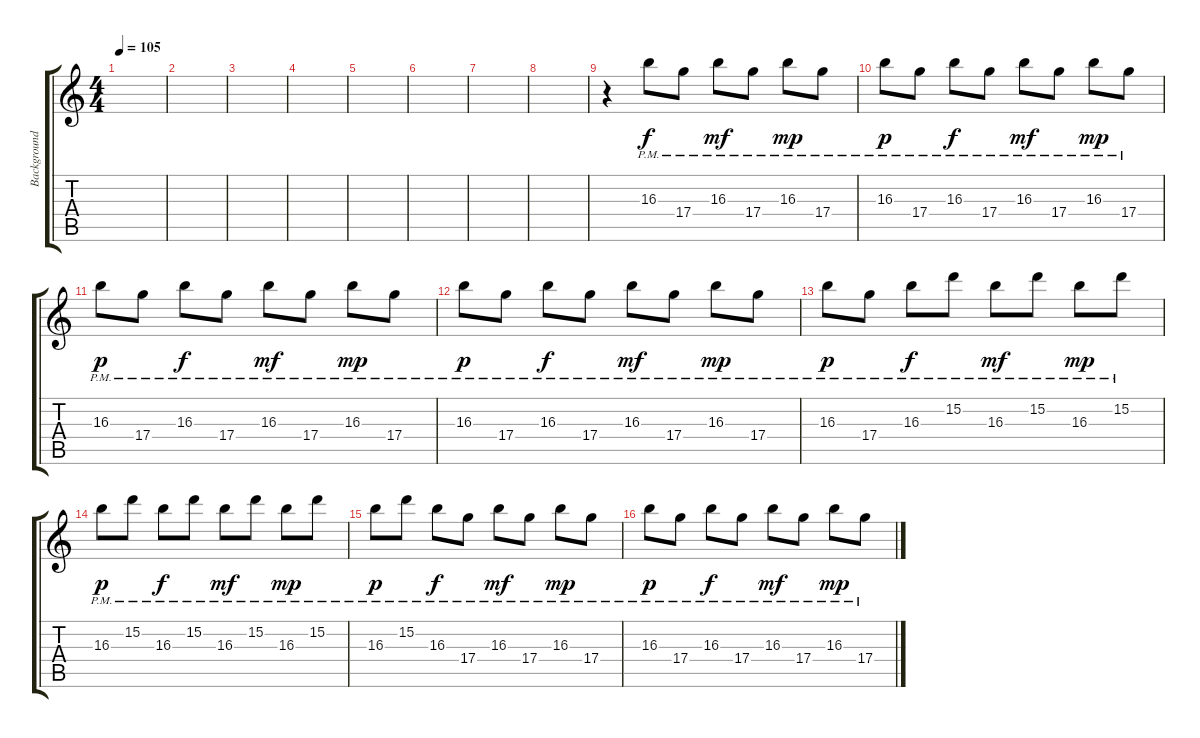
\track ("Background" "Background") {instrument acousticguitarsteel}
\staff {score tabs}
\tuning (E4 B3 G3 D3 A2 E2) {hide}
\ts (4 4)
\tempo 105
\clef g2
\ks c
|
|
|
|
|
|
|
|
r.4 16.3{pm}.8{dy f} 17.4{pm}.8 16.3{pm}.8{dy mf} 17.4{pm}.8 16.3{pm}.8{dy mp} 17.4{pm}.8 |
16.3{pm}.8{dy p} 17.4{pm}.8 16.3{pm}.8{dy f} 17.4{pm}.8 16.3{pm}.8{dy mf} 17.4{pm}.8 16.3{pm}.8{dy mp} 17.4{pm}.8 |
16.3{pm}.8{dy p} 17.4{pm}.8 16.3{pm}.8{dy f} 17.4{pm}.8 16.3{pm}.8{dy mf} 17.4{pm}.8 16.3{pm}.8{dy mp} 17.4{pm}.8 |
16.3{pm}.8{dy p} 17.4{pm}.8 16.3{pm}.8{dy f} 17.4{pm}.8 16.3{pm}.8{dy mf} 17.4{pm}.8 16.3{pm}.8{dy mp} 17.4{pm}.8 |
16.3{pm}.8{dy p} 17.4{pm}.8 16.3{pm}.8{dy f} 15.2{pm}.8 16.3{pm}.8{dy mf} 15.2{pm}.8 16.3{pm}.8{dy mp} 15.2{pm}.8 |
16.3{pm}.8{dy p} 15.2{pm}.8 16.3{pm}.8{dy f} 15.2{pm}.8 16.3{pm}.8{dy mf} 15.2{pm}.8 16.3{pm}.8{dy mp} 15.2{pm}.8 |
16.3{pm}.8{dy p} 15.2{pm}.8 16.3{pm}.8{dy f} 17.4{pm}.8 16.3{pm}.8{dy mf} 17.4{pm}.8 16.3{pm}.8{dy mp} 17.4{pm}.8 |
16.3{pm}.8{dy p} 17.4{pm}.8 16.3{pm}.8{dy f} 17.4{pm}.8 16.3{pm}.8{dy mf} 17.4{pm}.8 16.3{pm}.8{dy mp} 17.4{pm}.8
